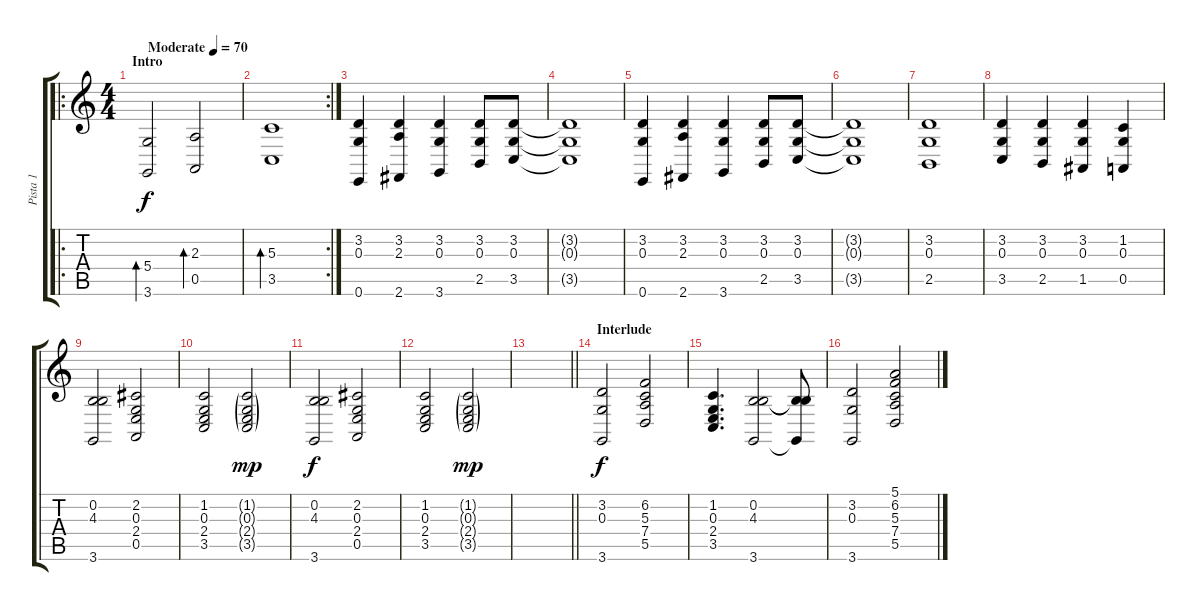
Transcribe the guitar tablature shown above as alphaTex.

\track ("Pista 1" "Pista 1") {instrument acousticgrandpiano}
\staff {score tabs}
\tuning (E4 B3 G3 D3 A2 E2) {hide}
\ro
\ts (4 4)
\section ("" "Intro")
\tempo (70 "Moderate")
\clef g2
\ks c
(5.4 3.6).2{bd 60 dy f instrument acousticgrandpiano} (2.3 0.5).2{bd 60} |
\rc 2
(5.3 3.5).1{bd 60} |
(3.2 0.3 0.6).4 (3.2 2.3 2.6).4 (3.2 0.3 3.6).4 (3.2 0.3 2.5).8 (3.2 0.3 3.5).8 |
(3.2{t} 0.3{t} 3.5{t}).1 |
(3.2 0.3 0.6).4 (3.2 2.3 2.6).4 (3.2 0.3 3.6).4 (3.2 0.3 2.5).8 (3.2 0.3 3.5).8 |
(3.2{t} 0.3{t} 3.5{t}).1 |
(3.2 0.3 2.5).1 |
(3.2 0.3 3.5).4 (3.2 0.3 2.5).4 (3.2 0.3 1.5).4 (1.2 0.3 0.5).4 |
(0.2 4.3 3.6).2{volume 7} (2.2 0.3 2.4 0.5).2 |
(1.2 0.3 2.4 3.5).2 (1.2{g} 0.3{g} 2.4{g} 3.5{g}).2{dy mp} |
(0.2 4.3 3.6).2{dy f} (2.2 0.3 2.4 0.5).2 |
(1.2 0.3 2.4 3.5).2 (1.2{g} 0.3{g} 2.4{g} 3.5{g}).2{dy mp} |
\barLineRight lightlight
|
\section ("" "Interlude")
(3.2 0.3 3.6).2{dy f} (6.2 5.3 7.4 5.5).2 |
(1.2 0.3 2.4 3.5).4{d} (0.2 4.3 3.6).2 (0.2{t} 4.3{t} 3.6{t}).8 |
(3.2 0.3 3.6).2 (5.1 6.2 5.3 7.4 5.5).2
